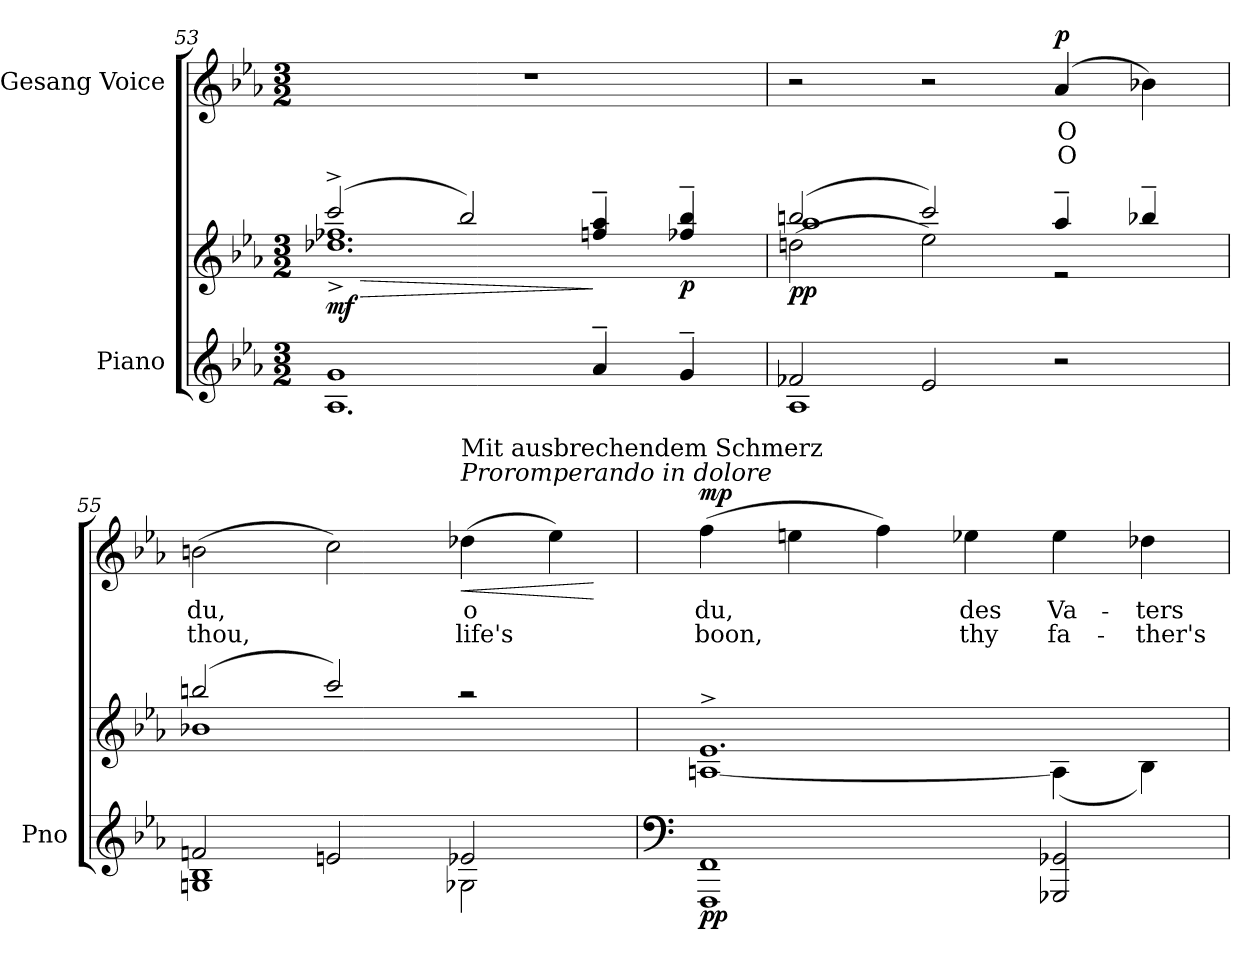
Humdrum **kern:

**kern	**kern	**dynam	**kern	**text	**text	**dynam
*part2	*part2	*part2	*part1	*part1	*part1	*part1
*staff3	*staff2	*staff2/3	*staff1	*staff1	*staff1	*staff1
*I"Piano	*	*	*I"Gesang Voice	*	*	*
*I'Pno	*	*	*	*	*	*
*clefG2	*clefG2	*	*clefG2	*	*	*
*k[b-e-a-]	*k[b-e-a-]	*	*k[b-e-a-]	*	*	*
*M3/2	*M3/2	*	*M3/2	*	*	*
=53	=53	=53	=53	=53	=53	=53
*^	*	*	*	*	*	*
!	!	!	!LO:HP:b	!	!	!	!
*	*	*^	*	*	*	*	*
!	!	!	!	!LO:DY:n=1:b	!	!	!	!
1g	1.A-	(>2ccc^/	1.dd-X^ 1.ff-X^	> mf	1.r	.	.	.
.	.	2bb-/)	.	.	.	.	.	.
4a-~/	.	4ffn/~ 4aa-/~	.	]	.	.	.	.
!	!	!	!	!LO:DY:n=2:b	!	!	!	!
4g~/	.	4ff-X/~ 4bb-/~	.	p	.	.	.	.
!!LO:LB:g=z
=54	=54	=54	=54	=54	=54	=54	=54	=54
*	*	*	*^	*	*	*	*	*
!	!	!	!	!	!LO:DY:b	!	!	!	!
2f-X/	1A-	(>2bbn/	1aa-	(<2ddn\	pp	2r	.	.	.
2e-/	.	2ccc/)	.	2ee-\)	.	2r	.	.	.
!	!	!	!	!	!	!	!LO:LY:b	!LO:LY:b	!LO:DY:a
2r	2ryy	4aa-~/	2ryy	2re	.	(>4a-/	O	O	p
.	.	4bb-X~/	.	.	.	4b-X\)	.	.	.
*	*	*	*v	*v	*	*	*	*	*
=55	=55	=55	=55	=55	=55	=55	=55	=55
!	!	!	!	!	!	!LO:LY:b	!LO:LY:b	!
2fn/	1Gn 1B-	(>2bbn/	1b-X	.	(>2bn\	du,	thou,	.
2en/	.	2ccc/)	.	.	2cc\)	.	.	.
!	!	!	!	!	!LO:TX:a:i:t=Proromperando in dolore	!	!	!
!	!	!	!	!	!LO:TX:a:t=Mit ausbrechendem Schmerz	!	!	!
!	!	!	!	!	!	!LO:LY:b	!LO:LY:b	!LO:HP:b
2e-X/	2G-X\	2raa	2ryy	.	(>4dd-X\	o	life's	<
.	.	.	.	.	4ee-\)	.	.	.
*v	*v	*	*	*	*	*	*	*
*	*v	*v	*	*	*	*	*
.	.	.	.	.	.	[
=56	=56	=56	=56	=56	=56	=56
*clefF4	*	*	*	*	*	*
*	*^	*	*	*	*	*
!	!	!	!LO:DY:b=2	!	!LO:LY:b	!LO:LY:b	!LO:DY:a
1FFF 1FF	1.e-^	[1An	pp	(>4ff\	du,	boon,	mp
.	.	.	.	4een\	.	.	.
.	.	.	.	4ff\)	.	.	.
!	!	!	!	!	!LO:LY:b	!LO:LY:b	!
.	.	.	.	4ee-X\	des	thy	.
!	!	!	!	!	!LO:LY:b	!LO:LY:b	!
2GGG-X/ 2GG-X/	.	(<4A\]	.	4ee-\	Va-	fa-	.
!	!	!	!	!	!LO:LY:b	!LO:LY:b	!
.	.	4B-\)	.	4dd-X\	-ters	-ther's	.
*	*v	*v	*	*	*	*	*
=	=	=	=	=	=	=
*-	*-	*-	*-	*-	*-	*-
